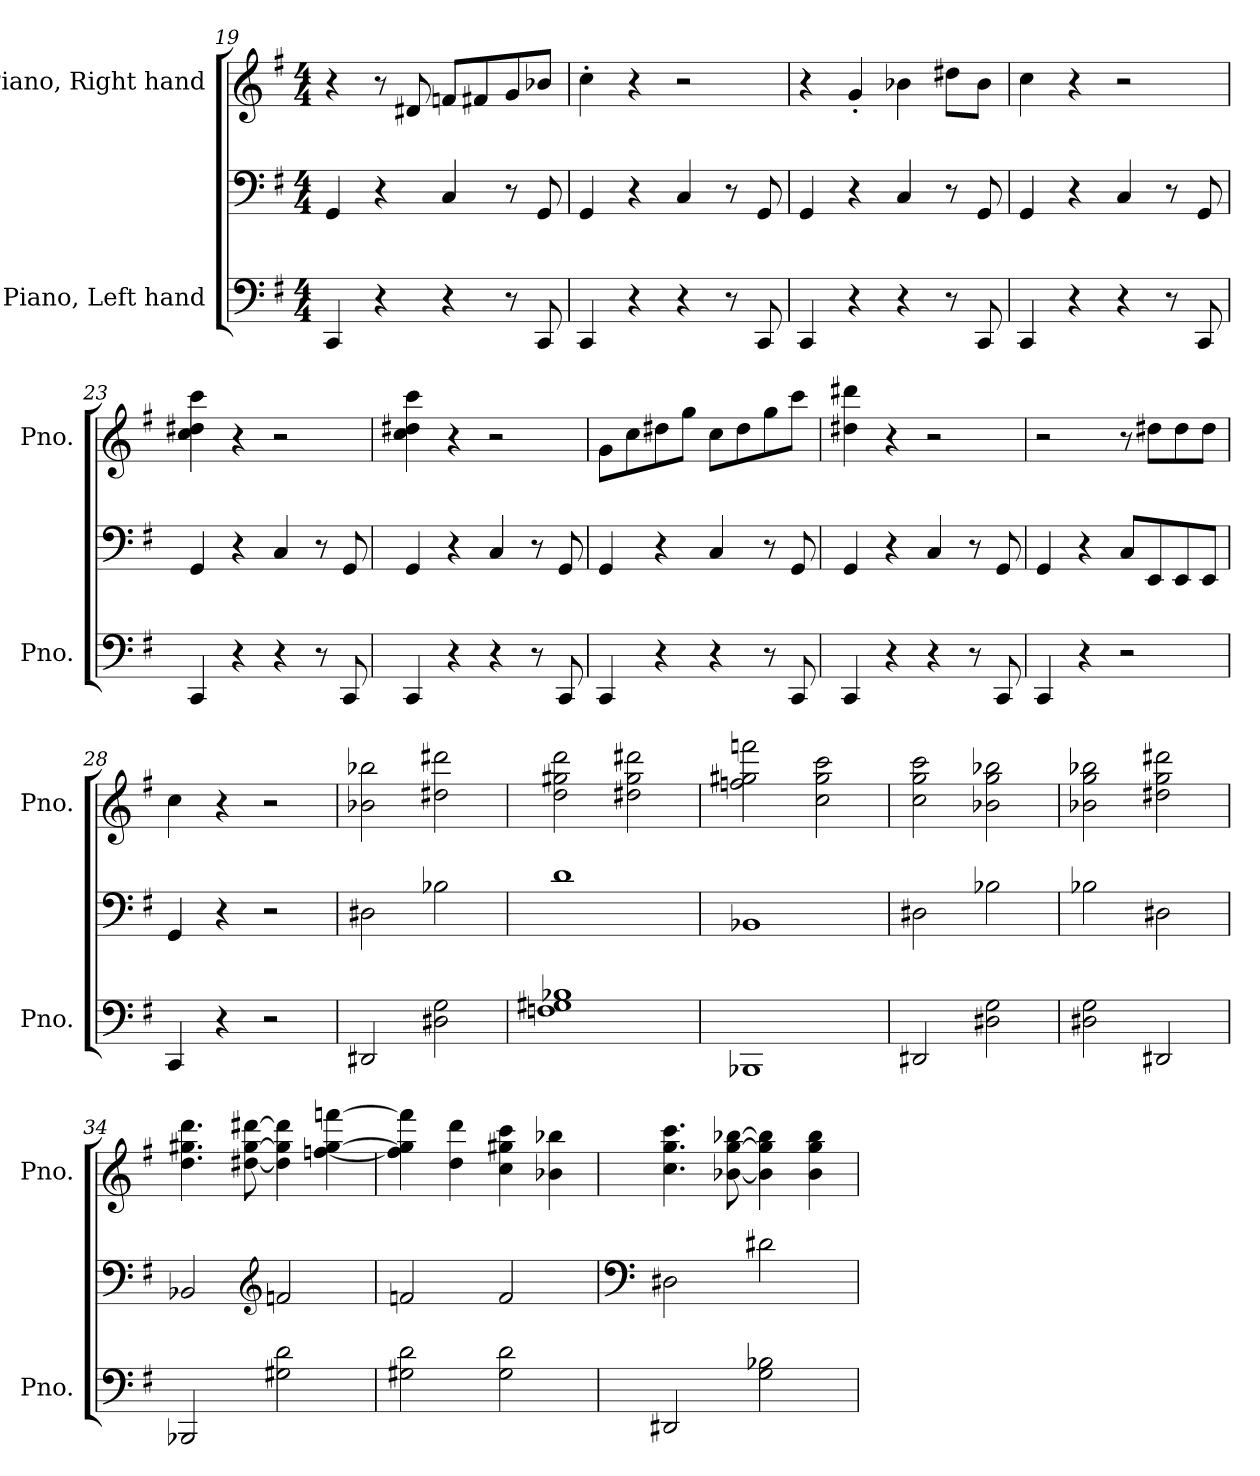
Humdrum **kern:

**kern	**kern	**kern
*part2	*part2	*part1
*staff3	*staff2	*staff1
*I"Piano, Left hand	*	*I"Piano, Right hand
*I'Pno.	*	*I'Pno.
!!LO:PB:g=z
*clefF4	*clefF4	*clefG2
*k[f#]	*k[f#]	*k[f#]
*M4/4	*M4/4	*M4/4
=19	=19	=19
4CC/	4GG/	4r
4r	4r	8r
.	.	8d#X/
4r	4C/	8fn/L
.	.	8f#X/
8r	8r	8g/
8CC/	8GG/	8b-X/J
=20	=20	=20
4CC/	4GG/	4cc'\
4r	4r	4r
4r	4C/	2r
8r	8r	.
8CC/	8GG/	.
=21	=21	=21
4CC/	4GG/	4r
4r	4r	4g'/
4r	4C/	4b-X\
8r	8r	8dd#X\L
8CC/	8GG/	8b-\J
=22	=22	=22
4CC/	4GG/	4cc\
4r	4r	4r
4r	4C/	2r
8r	8r	.
8CC/	8GG/	.
=23	=23	=23
4CC/	4GG/	4cc\ 4dd#X\ 4ccc\
4r	4r	4r
4r	4C/	2r
8r	8r	.
8CC/	8GG/	.
!!LO:LB:g=z
=24	=24	=24
4CC/	4GG/	4cc\ 4dd#X\ 4ccc\
4r	4r	4r
4r	4C/	2r
8r	8r	.
8CC/	8GG/	.
=25	=25	=25
4CC/	4GG/	8g\L
.	.	8cc\
4r	4r	8dd#X\
.	.	8gg\J
4r	4C/	8cc\L
.	.	8dd#\
8r	8r	8gg\
8CC/	8GG/	8ccc\J
=26	=26	=26
4CC/	4GG/	4dd#X\ 4ddd#X\
4r	4r	4r
4r	4C/	2r
8r	8r	.
8CC/	8GG/	.
=27	=27	=27
4CC/	4GG/	2r
4r	4r	.
2r	8C/L	8r
.	8EE/	8dd#X\L
.	8EE/	8dd#\
.	8EE/J	8dd#\J
=28	=28	=28
4CC/	4GG/	4cc\
4r	4r	4r
2r	2r	2r
=29	=29	=29
2DD#X/	2D#X\	2b-X\ 2bb-X\
2D#X\ 2G\	2B-X\	2dd#X\ 2ddd#X\
!!LO:LB:g=z
=30	=30	=30
1Fn 1G#X 1B-X	1d	2dd\ 2gg#X\ 2ddd\
.	.	2dd#X\ 2gg#\ 2ddd#X\
=31	=31	=31
1BBB-X	1BB-X	2ffn\ 2gg#X\ 2fffn\
.	.	2cc\ 2gg#\ 2ccc\
=32	=32	=32
2DD#X/	2D#X\	2cc\ 2gg\ 2ccc\
2D#X\ 2G\	2B-X\	2b-X\ 2gg\ 2bb-X\
=33	=33	=33
2D#X\ 2G\	2B-X\	2b-X\ 2gg\ 2bb-X\
2DD#X/	2D#X\	2dd#X\ 2gg\ 2ddd#X\
=34	=34	=34
2BBB-X/	2BB-X/	4.dd\ 4.gg#X\ 4.ddd\
.	.	[8dd#X\ [8gg#\ [8ddd#X\
*	*clefG2	*
2G#X\ 2d\	2fn/	4dd#\] 4gg#\] 4ddd#\]
.	.	[4ffn\ [4gg#\ [4fffn\
=35	=35	=35
2G#X\ 2d\	2fn/	4ff\] 4gg#\] 4fff\]
.	.	4dd\ 4ddd\
2G#\ 2d\	2f/	4cc\ 4gg#X\ 4ccc\
.	.	4b-X\ 4bb-X\
!!LO:LB:g=z
=36	=36	=36
*	*clefF4	*
2DD#X/	2D#X\	4.cc\ 4.gg\ 4.ccc\
.	.	[8b-X\ [8gg\ [8bb-X\
2G\ 2B-X\	2d#X\	4b-\] 4gg\] 4bb-\]
.	.	4b-\ 4gg\ 4bb-\
=	=	=
*-	*-	*-
